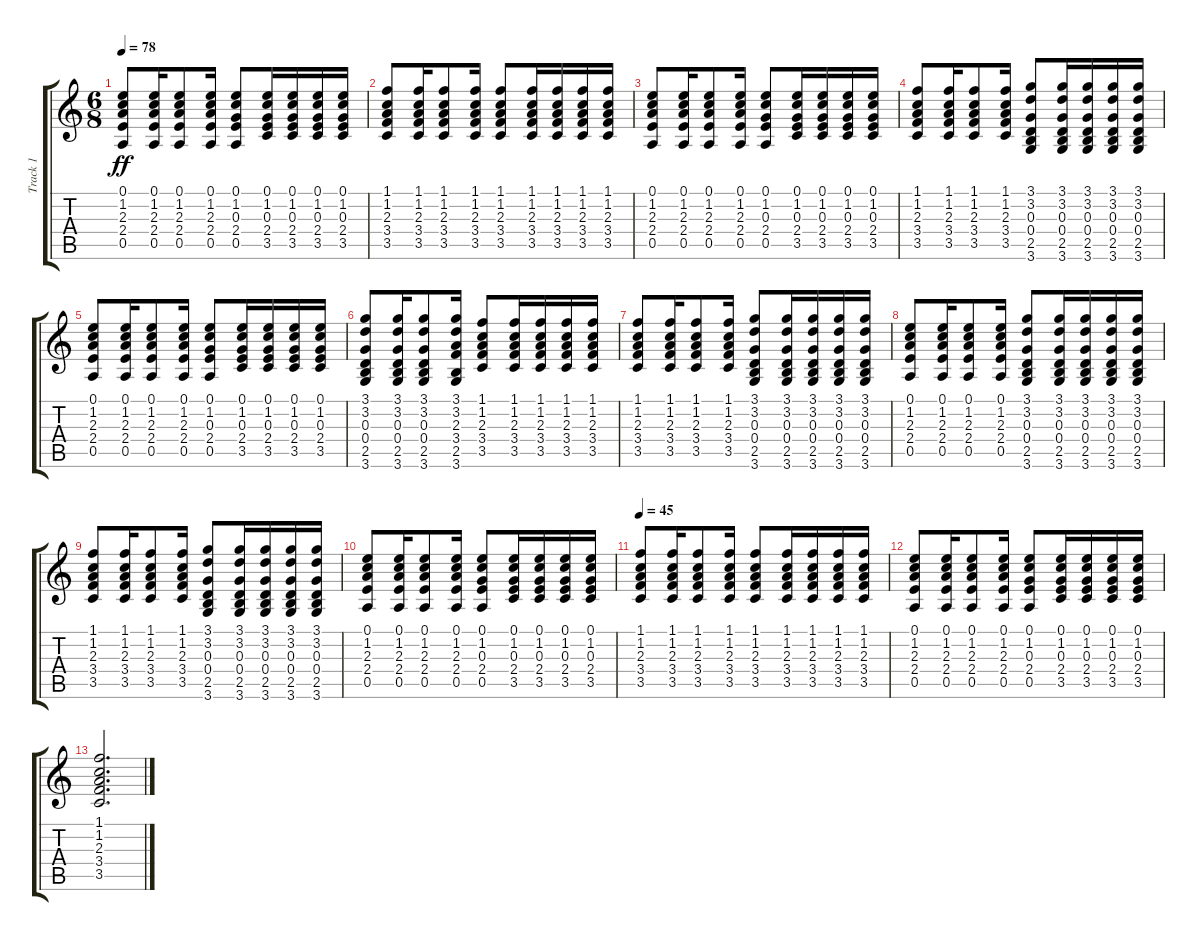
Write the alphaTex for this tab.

\track ("Track 1" "Track 1") {instrument acousticguitarsteel}
\staff {score tabs}
\tuning (E4 B3 G3 D3 A2 E2) {hide}
\ts (6 8)
\tempo 78
\clef g2
\ks c
(0.1 1.2 2.3 2.4 0.5).8{dy ff} (0.1 1.2 2.3 2.4 0.5).16 (0.1 1.2 2.3 2.4 0.5).8 (0.1 1.2 2.3 2.4 0.5).16 (0.1 1.2 0.3 2.4 0.5).8 (0.1 1.2 0.3 2.4 3.5).16 (0.1 1.2 0.3 2.4 3.5).16 (0.1 1.2 0.3 2.4 3.5).16 (0.1 1.2 0.3 2.4 3.5).16 |
(1.1 1.2 2.3 3.4 3.5).8 (1.1 1.2 2.3 3.4 3.5).16 (1.1 1.2 2.3 3.4 3.5).8 (1.1 1.2 2.3 3.4 3.5).16 (1.1 1.2 2.3 3.4 3.5).8 (1.1 1.2 2.3 3.4 3.5).16 (1.1 1.2 2.3 3.4 3.5).16 (1.1 1.2 2.3 3.4 3.5).16 (1.1 1.2 2.3 3.4 3.5).16 |
(0.1 1.2 2.3 2.4 0.5).8 (0.1 1.2 2.3 2.4 0.5).16 (0.1 1.2 2.3 2.4 0.5).8 (0.1 1.2 2.3 2.4 0.5).16 (0.1 1.2 0.3 2.4 0.5).8 (0.1 1.2 0.3 2.4 3.5).16 (0.1 1.2 0.3 2.4 3.5).16 (0.1 1.2 0.3 2.4 3.5).16 (0.1 1.2 0.3 2.4 3.5).16 |
(1.1 1.2 2.3 3.4 3.5).8 (1.1 1.2 2.3 3.4 3.5).16 (1.1 1.2 2.3 3.4 3.5).8 (1.1 1.2 2.3 3.4 3.5).16 (3.1 3.2 0.3 0.4 2.5 3.6).8 (3.1 3.2 0.3 0.4 2.5 3.6).16 (3.1 3.2 0.3 0.4 2.5 3.6).16 (3.1 3.2 0.3 0.4 2.5 3.6).16 (3.1 3.2 0.3 0.4 2.5 3.6).16 |
(0.1 1.2 2.3 2.4 0.5).8 (0.1 1.2 2.3 2.4 0.5).16 (0.1 1.2 2.3 2.4 0.5).8 (0.1 1.2 2.3 2.4 0.5).16 (0.1 1.2 0.3 2.4 0.5).8 (0.1 1.2 0.3 2.4 3.5).16 (0.1 1.2 0.3 2.4 3.5).16 (0.1 1.2 0.3 2.4 3.5).16 (0.1 1.2 0.3 2.4 3.5).16 |
(3.1 3.2 0.3 0.4 2.5 3.6).8 (3.1 3.2 0.3 0.4 2.5 3.6).16 (3.1 3.2 0.3 0.4 2.5 3.6).8 (3.1 3.2 2.3 3.4 2.5 3.6).16 (1.1 1.2 2.3 3.4 3.5).8 (1.1 1.2 2.3 3.4 3.5).16 (1.1 1.2 2.3 3.4 3.5).16 (1.1 1.2 2.3 3.4 3.5).16 (1.1 1.2 2.3 3.4 3.5).16 |
(1.1 1.2 2.3 3.4 3.5).8 (1.1 1.2 2.3 3.4 3.5).16 (1.1 1.2 2.3 3.4 3.5).8 (1.1 1.2 2.3 3.4 3.5).16 (3.1 3.2 0.3 0.4 2.5 3.6).8 (3.1 3.2 0.3 0.4 2.5 3.6).16 (3.1 3.2 0.3 0.4 2.5 3.6).16 (3.1 3.2 0.3 0.4 2.5 3.6).16 (3.1 3.2 0.3 0.4 2.5 3.6).16 |
(0.1 1.2 2.3 2.4 0.5).8 (0.1 1.2 2.3 2.4 0.5).16 (0.1 1.2 2.3 2.4 0.5).8 (0.1 1.2 2.3 2.4 0.5).16 (3.1 3.2 0.3 0.4 2.5 3.6).8 (3.1 3.2 0.3 0.4 2.5 3.6).16 (3.1 3.2 0.3 0.4 2.5 3.6).16 (3.1 3.2 0.3 0.4 2.5 3.6).16 (3.1 3.2 0.3 0.4 2.5 3.6).16 |
(1.1 1.2 2.3 3.4 3.5).8 (1.1 1.2 2.3 3.4 3.5).16 (1.1 1.2 2.3 3.4 3.5).8 (1.1 1.2 2.3 3.4 3.5).16 (3.1 3.2 0.3 0.4 2.5 3.6).8 (3.1 3.2 0.3 0.4 2.5 3.6).16 (3.1 3.2 0.3 0.4 2.5 3.6).16 (3.1 3.2 0.3 0.4 2.5 3.6).16 (3.1 3.2 0.3 0.4 2.5 3.6).16 |
(0.1 1.2 2.3 2.4 0.5).8 (0.1 1.2 2.3 2.4 0.5).16 (0.1 1.2 2.3 2.4 0.5).8 (0.1 1.2 2.3 2.4 0.5).16 (0.1 1.2 0.3 2.4 0.5).8 (0.1 1.2 0.3 2.4 3.5).16 (0.1 1.2 0.3 2.4 3.5).16 (0.1 1.2 0.3 2.4 3.5).16 (0.1 1.2 0.3 2.4 3.5).16 |
\tempo 45
(1.1 1.2 2.3 3.4 3.5).8 (1.1 1.2 2.3 3.4 3.5).16 (1.1 1.2 2.3 3.4 3.5).8 (1.1 1.2 2.3 3.4 3.5).16 (1.1 1.2 2.3 3.4 3.5).8 (1.1 1.2 2.3 3.4 3.5).16 (1.1 1.2 2.3 3.4 3.5).16 (1.1 1.2 2.3 3.4 3.5).16 (1.1 1.2 2.3 3.4 3.5).16 |
(0.1 1.2 2.3 2.4 0.5).8 (0.1 1.2 2.3 2.4 0.5).16 (0.1 1.2 2.3 2.4 0.5).8 (0.1 1.2 2.3 2.4 0.5).16 (0.1 1.2 0.3 2.4 0.5).8 (0.1 1.2 0.3 2.4 3.5).16 (0.1 1.2 0.3 2.4 3.5).16 (0.1 1.2 0.3 2.4 3.5).16 (0.1 1.2 0.3 2.4 3.5).16 |
(1.1 1.2 2.3 3.4 3.5).2{d}
